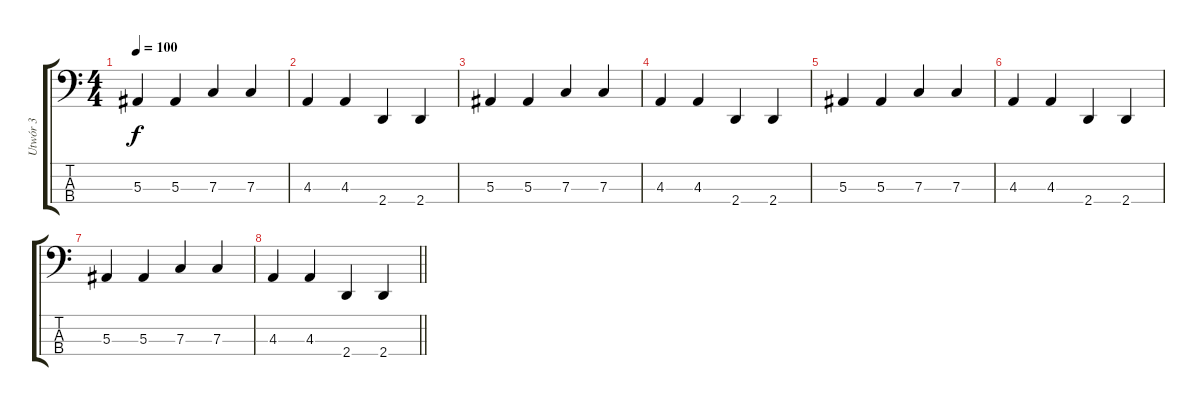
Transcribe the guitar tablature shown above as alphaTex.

\track ("Utwór 3" "Utwór 3") {instrument electricbassfinger}
\staff {score tabs}
\tuning (Eb2 Bb1 F1 C1) {hide}
\ts (4 4)
\tempo 100
\clef f4
\ks c
5.3.4{dy f} 5.3.4 7.3.4 7.3.4 |
4.3.4 4.3.4 2.4.4 2.4.4 |
5.3.4 5.3.4 7.3.4 7.3.4 |
4.3.4 4.3.4 2.4.4 2.4.4 |
5.3.4 5.3.4 7.3.4 7.3.4 |
4.3.4 4.3.4 2.4.4 2.4.4 |
5.3.4 5.3.4 7.3.4 7.3.4 |
\barLineRight lightlight
4.3.4 4.3.4 2.4.4 2.4.4
